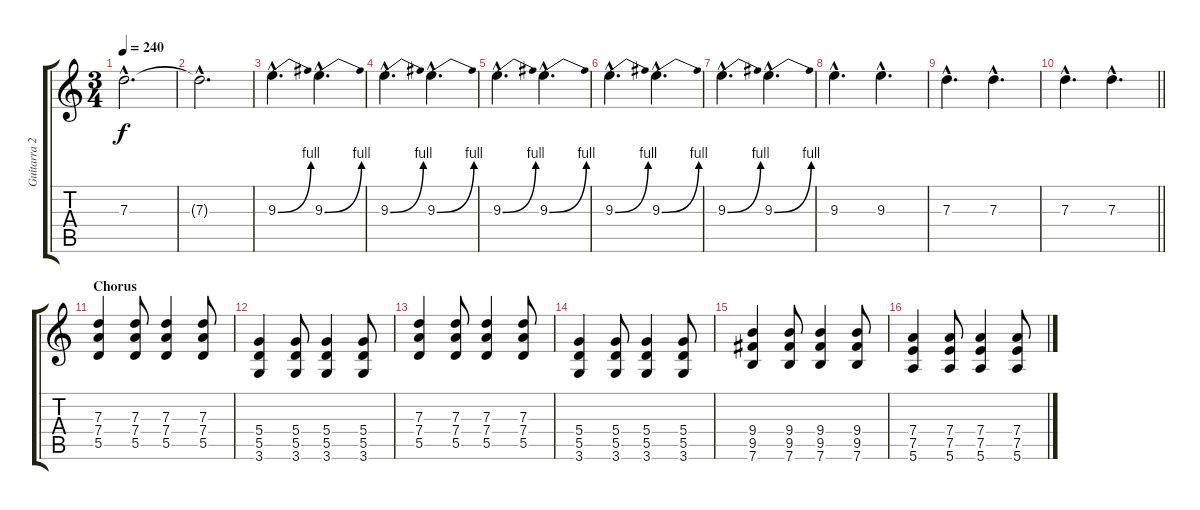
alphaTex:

\track ("Guitarra 2 - Erik" "Guitarra 2") {instrument overdrivenguitar}
\staff {score tabs}
\tuning (E4 B3 G3 D3 A2 E2) {hide}
\ts (3 4)
\tempo 240
\clef g2
\ks c
7.3{hac t}.2{d dy f} |
7.3{hac t}.2{d} |
9.3{be (bend 0 0 60 4) hac}.4{d} 9.3{be (bend 0 0 60 4) hac}.4{d} |
9.3{be (bend 0 0 60 4) hac}.4{d} 9.3{be (bend 0 0 60 4) hac}.4{d} |
9.3{be (bend 0 0 60 4) hac}.4{d} 9.3{be (bend 0 0 60 4) hac}.4{d} |
9.3{be (bend 0 0 60 4) hac}.4{d} 9.3{be (bend 0 0 60 4) hac}.4{d} |
9.3{be (bend 0 0 60 4) hac}.4{d} 9.3{be (bend 0 0 60 4) hac}.4{d} |
9.3{hac}.4{d} 9.3{hac}.4{d} |
7.3{hac}.4{d} 7.3{hac}.4{d} |
\barLineRight lightlight
7.3{hac}.4{d} 7.3{hac}.4{d} |
\section ("" "Chorus")
(7.3 7.4 5.5).4 (7.3 7.4 5.5).8 (7.3 7.4 5.5).4 (7.3 7.4 5.5).8 |
(5.4 5.5 3.6).4 (5.4 5.5 3.6).8 (5.4 5.5 3.6).4 (5.4 5.5 3.6).8 |
(7.3 7.4 5.5).4 (7.3 7.4 5.5).8 (7.3 7.4 5.5).4 (7.3 7.4 5.5).8 |
(5.4 5.5 3.6).4 (5.4 5.5 3.6).8 (5.4 5.5 3.6).4 (5.4 5.5 3.6).8 |
(9.4 9.5 7.6).4 (9.4 9.5 7.6).8 (9.4 9.5 7.6).4 (9.4 9.5 7.6).8 |
(7.4 7.5 5.6).4 (7.4 7.5 5.6).8 (7.4 7.5 5.6).4 (7.4 7.5 5.6).8
